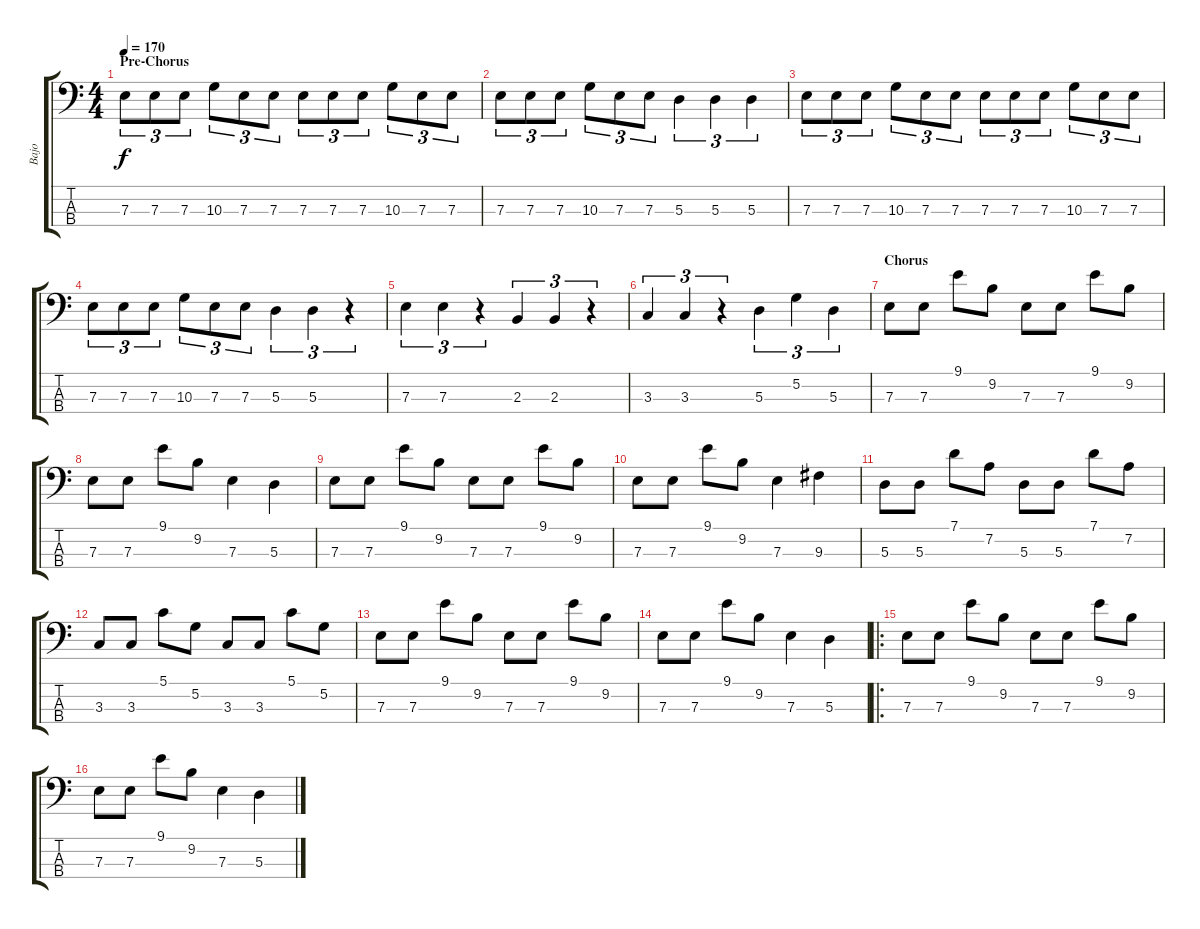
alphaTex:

\track ("Bajo" "Bajo") {instrument electricbassfinger}
\staff {score tabs}
\tuning (G2 D2 A1 E1) {hide}
\ts (4 4)
\section ("" "Pre-Chorus")
\tempo 170
\clef f4
\ks c
7.3.8{tu (3 2) dy f} 7.3.8{tu (3 2)} 7.3.8{tu (3 2)} 10.3.8{tu (3 2)} 7.3.8{tu (3 2)} 7.3.8{tu (3 2)} 7.3.8{tu (3 2)} 7.3.8{tu (3 2)} 7.3.8{tu (3 2)} 10.3.8{tu (3 2)} 7.3.8{tu (3 2)} 7.3.8{tu (3 2)} |
7.3.8{tu (3 2)} 7.3.8{tu (3 2)} 7.3.8{tu (3 2)} 10.3.8{tu (3 2)} 7.3.8{tu (3 2)} 7.3.8{tu (3 2)} 5.3.4{tu (3 2)} 5.3.4{tu (3 2)} 5.3.4{tu (3 2)} |
7.3.8{tu (3 2)} 7.3.8{tu (3 2)} 7.3.8{tu (3 2)} 10.3.8{tu (3 2)} 7.3.8{tu (3 2)} 7.3.8{tu (3 2)} 7.3.8{tu (3 2)} 7.3.8{tu (3 2)} 7.3.8{tu (3 2)} 10.3.8{tu (3 2)} 7.3.8{tu (3 2)} 7.3.8{tu (3 2)} |
7.3.8{tu (3 2)} 7.3.8{tu (3 2)} 7.3.8{tu (3 2)} 10.3.8{tu (3 2)} 7.3.8{tu (3 2)} 7.3.8{tu (3 2)} 5.3.4{tu (3 2)} 5.3.4{tu (3 2)} r.4{tu (3 2)} |
7.3.4{tu (3 2)} 7.3.4{tu (3 2)} r.4{tu (3 2)} 2.3.4{tu (3 2)} 2.3.4{tu (3 2)} r.4{tu (3 2)} |
3.3.4{tu (3 2)} 3.3.4{tu (3 2)} r.4{tu (3 2)} 5.3.4{tu (3 2)} 5.2.4{tu (3 2)} 5.3.4{tu (3 2)} |
\section ("" "Chorus")
7.3.8 7.3.8 9.1.8 9.2.8 7.3.8 7.3.8 9.1.8 9.2.8 |
7.3.8 7.3.8 9.1.8 9.2.8 7.3.4 5.3.4 |
7.3.8 7.3.8 9.1.8 9.2.8 7.3.8 7.3.8 9.1.8 9.2.8 |
7.3.8 7.3.8 9.1.8 9.2.8 7.3.4 9.3.4 |
5.3.8 5.3.8 7.1.8 7.2.8 5.3.8 5.3.8 7.1.8 7.2.8 |
3.3.8 3.3.8 5.1.8 5.2.8 3.3.8 3.3.8 5.1.8 5.2.8 |
7.3.8 7.3.8 9.1.8 9.2.8 7.3.8 7.3.8 9.1.8 9.2.8 |
7.3.8 7.3.8 9.1.8 9.2.8 7.3.4 5.3.4 |
\ro
7.3.8 7.3.8 9.1.8 9.2.8 7.3.8 7.3.8 9.1.8 9.2.8 |
7.3.8 7.3.8 9.1.8 9.2.8 7.3.4 5.3.4
